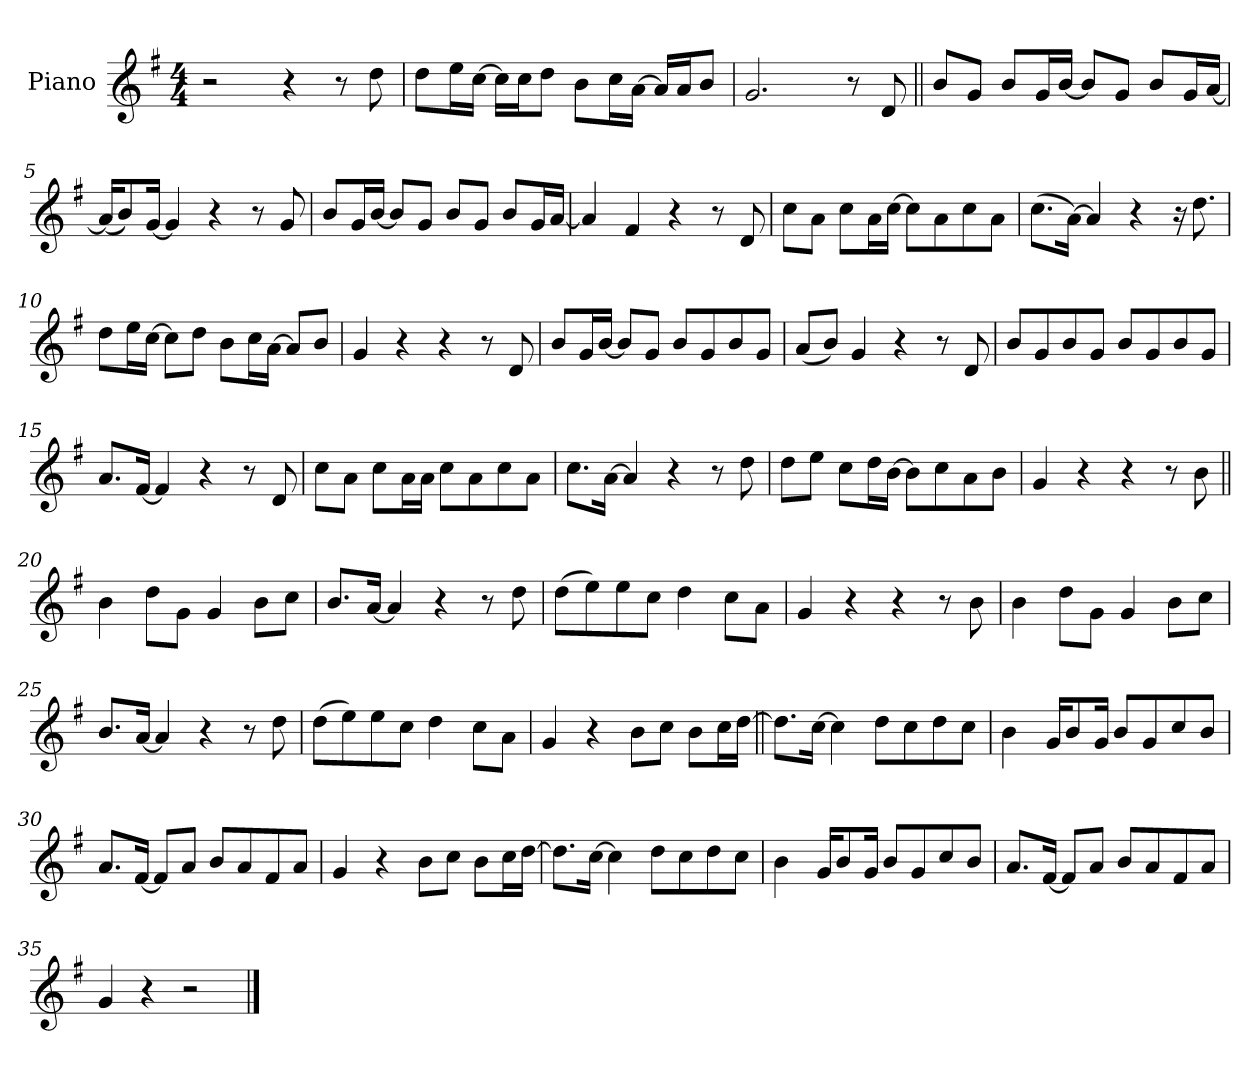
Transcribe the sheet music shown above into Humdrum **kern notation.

**kern
*part1
*staff1
*I"Piano
*I'Pno.
*clefG2
*k[f#]
*M4/4
*MM100
=1
2r
4r
8r
8dd!
=2
8dd!L
16ee!L
[16cc!JJ
16cc!LL]
16cc!J
8dd!J
8b!L
16cc!L
[16a!JJ
16a!LL]
16a!J
8b!J
=3
2.g!
8r
8d
=4||
8bL
8gJ
8bL
16gL
[16bJJ
8bL]
8gJ
8bL
16gL
[16aJJ
=5
(16aKL]
8b)
[16gJk
4g]
4r
8r
8g
=6
8bL
16gL
[16bJJ
8bL]
8gJ
8bL
8gJ
8bL
16gL
[16aJJ
=7
4a]
4f#
4r
8r
8d
=8
8ccL
8aJ
8ccL
16aL
[16ccJJ
8ccL]
8a
8cc
8aJ
=9
(8.ccL
[16aJk)
4a]
4r
16r
8.dd
=10
8ddL
16eeL
[16ccJJ
8ccL]
8ddJ
8bL
16ccL
[16aJJ
8aL]
8bJ
=11
4g
4r
4r
8r
8d
=12
8bL
16gL
[16bJJ
8bL]
8gJ
8bL
8g
8b
8gJ
=13
(8aL
8bJ)
4g
4r
8r
8d
=14
8bL
8g
8b
8gJ
8bL
8g
8b
8gJ
=15
8.aL
[16f#Jk
4f#]
4r
8r
8d
=16
8ccL
8aJ
8ccL
16aL
16aJJ
8ccL
8a
8cc
8aJ
=17
8.ccL
[16aJk
4a]
4r
8r
8dd
=18
8ddL
8eeJ
8ccL
16ddL
[16bJJ
8bL]
8cc
8a
8bJ
=19
4g
4r
4r
8r
8b
=20||
4b
8ddL
8gJ
4g
8bL
8ccJ
=21
8.bL
[16aJk
4a]
4r
8r
8dd
=22
(8ddL
8ee)
8ee
8ccJ
4dd
8ccL
8aJ
=23
4g
4r
4r
8r
8b
=24
4b
8ddL
8gJ
4g
8bL
8ccJ
=25
8.bL
[16aJk
4a]
4r
8r
8dd
=26
(8ddL
8ee)
8ee
8ccJ
4dd
8ccL
8aJ
=27
4g
4r
8bL
8ccJ
8bL
16ccL
[16ddJJ
=28||
8.ddL]
[16ccJk
4cc]
8ddL
8cc
8dd
8ccJ
=29
4b
16gKL
8b
16gJk
8bL
8g
8cc
8bJ
=30
8.aL
[16f#Jk
8f#L]
8aJ
8bL
8a
8f#
8aJ
=31
4g
4r
8bL
8ccJ
8bL
16ccL
[16ddJJ
=32
8.ddL]
[16ccJk
4cc]
8ddL
8cc
8dd
8ccJ
=33
4b
16gKL
8b
16gJk
8bL
8g
8cc
8bJ
=34
8.aL
[16f#Jk
8f#L]
8aJ
8bL
8a
8f#
8aJ
=35
4g
4r
2r
==
*-
